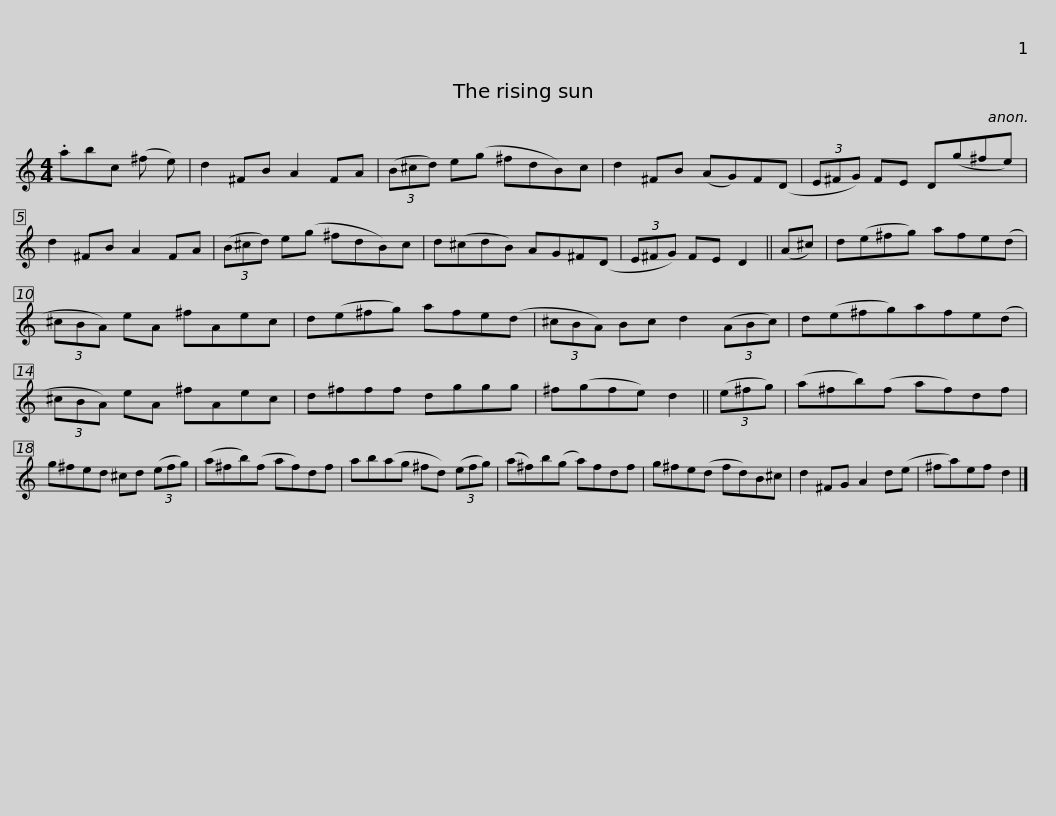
X:1
L:1/8
M:4/4
I:linebreak $
K:C
V:1 treble
V:1
 .abc (^f e) | d2 ^FB A2 FA | (3(B^cd) e(g ^fdB)c | d2 ^FB (AG)F(D | (3E^FG) FE D(g^fe) | %5
 d2 ^FB A2 FA |$ (3(B^cd) e(g ^fdB)c | d(^cdB) AG^F(D | (3E^FG) FE D2 || (A^c) | %10
 d(e^fg) afe(d | (3^cBA) eA ^fAec |$ d(e^fg) afe(d | (3^cBA) Bc d2 (3(ABc) | d(e^fg)afe(d | %15
 (3^cBA) eA ^fAec | d^fff dggg |$ ^f(gfe) d2 || (3(e^fg) | (a^fb)(f af)df | %20
 g^fed ^cd (3(efg) | (a^fb)(f af)df | ab(ag ^fd) (3(efg) |$ (a^f)b(g a)fdf | g^fe(d fd)B^c | %25
 d2 ^FG A2 d(e | ^fa)ef d2 |] %27
